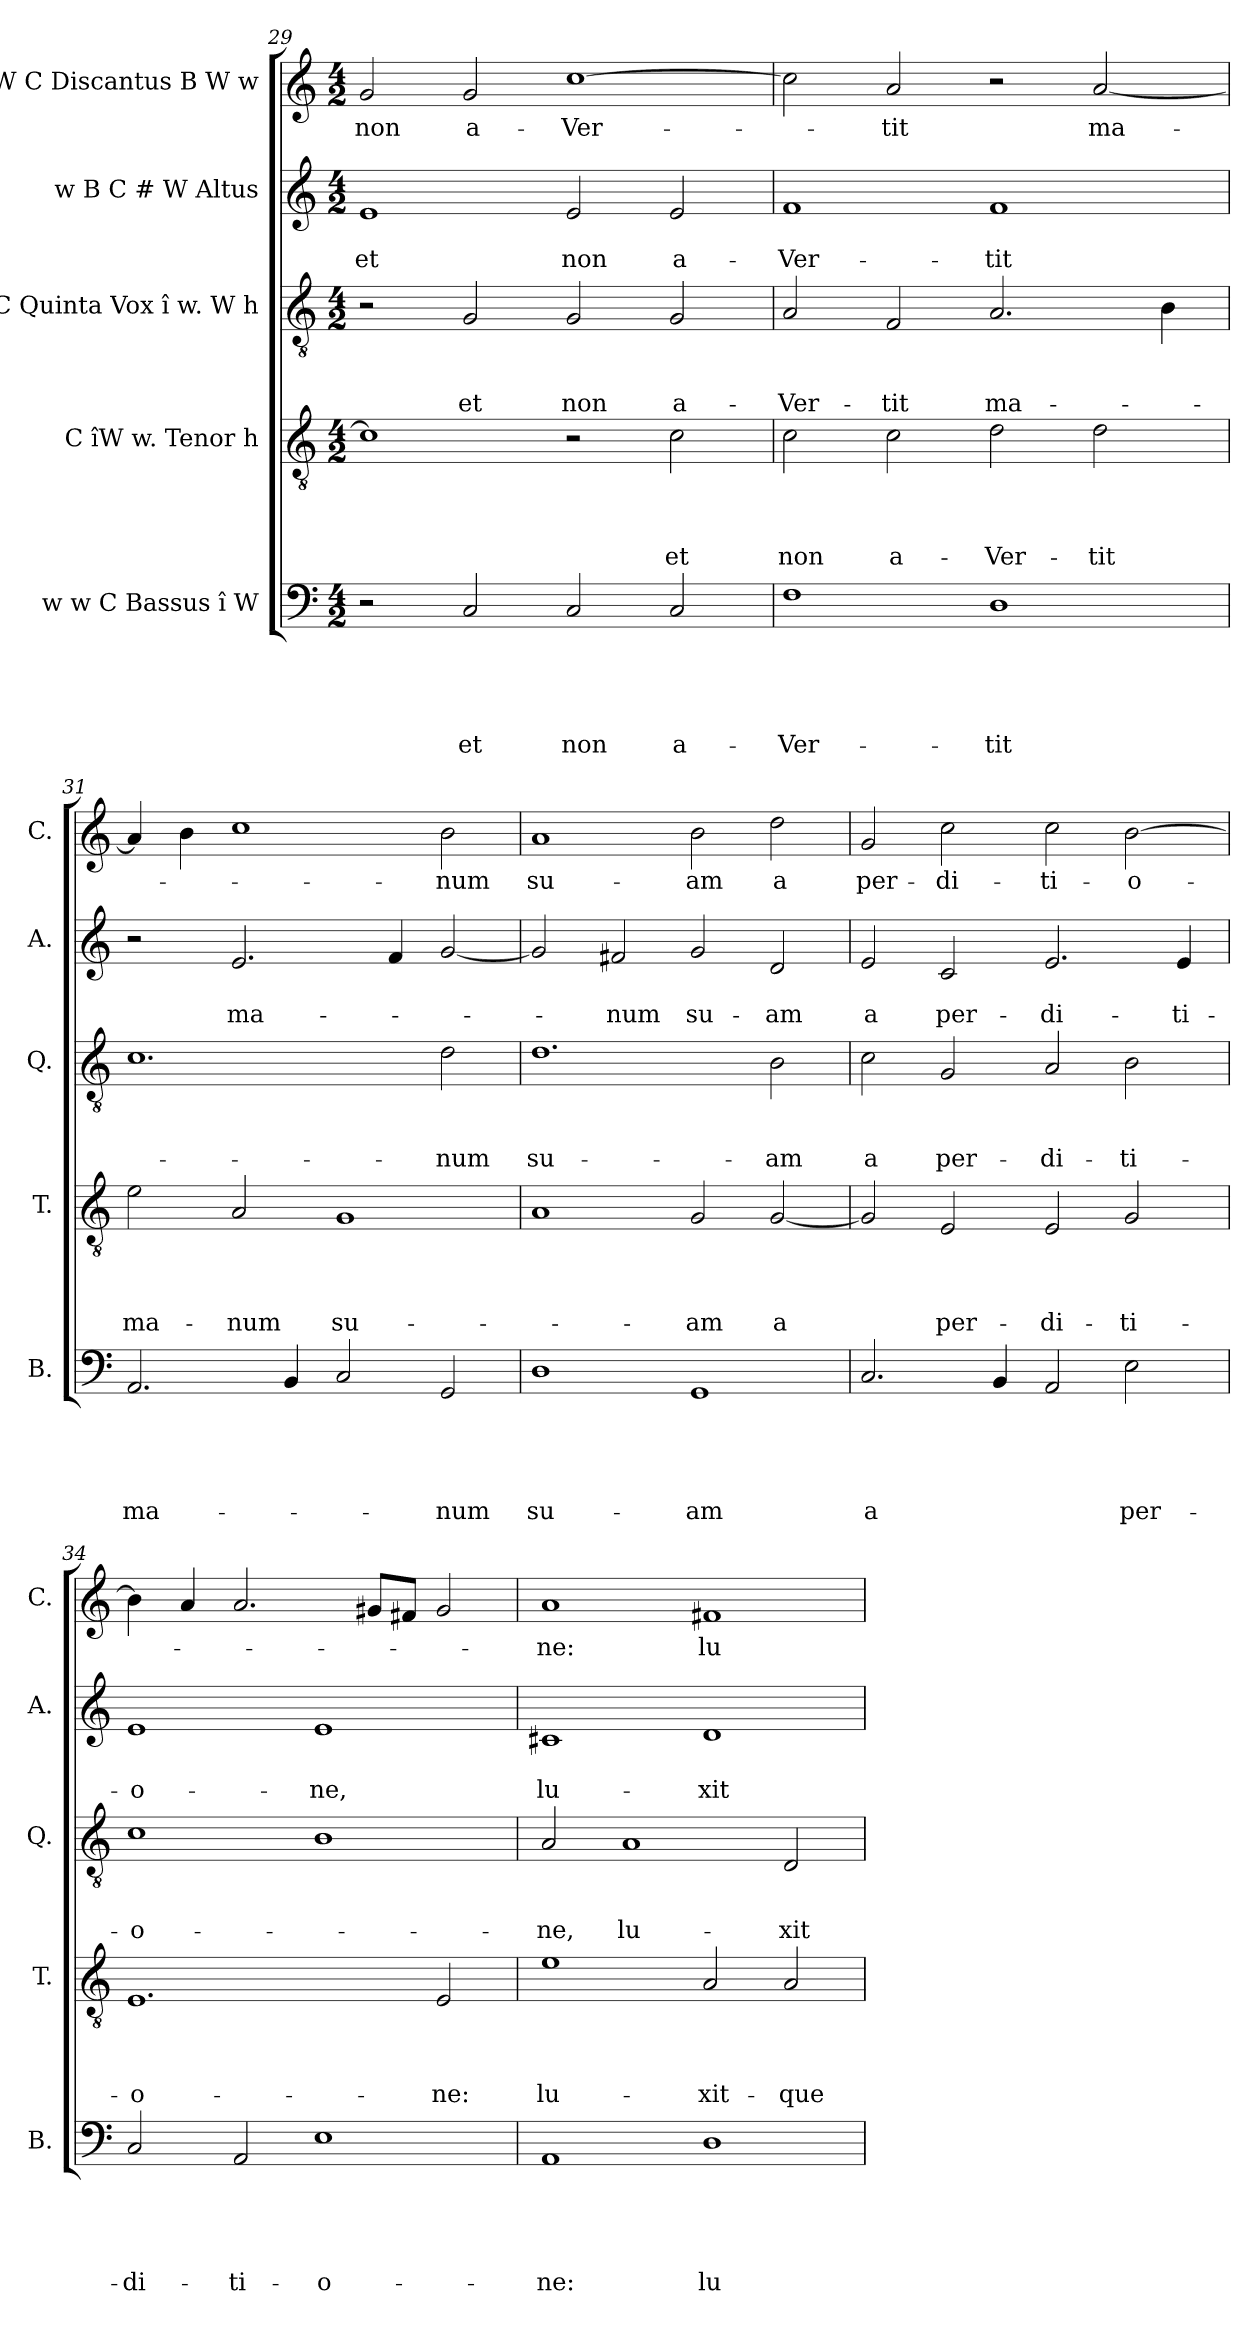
**kern	**text	**text	**text	**text	**text	**kern	**text	**text	**text	**text	**kern	**text	**text	**text	**kern	**text	**text	**kern	**text
*part5	*part5	*part5	*part5	*part5	*part5	*part4	*part4	*part4	*part4	*part4	*part3	*part3	*part3	*part3	*part2	*part2	*part2	*part1	*part1
*staff5	*staff5	*staff5	*staff5	*staff5	*staff5	*staff4	*staff4	*staff4	*staff4	*staff4	*staff3	*staff3	*staff3	*staff3	*staff2	*staff2	*staff2	*staff1	*staff1
*I"w w C Bassus î W	*	*	*	*	*	*I"C îW w. Tenor h	*	*	*	*	*I"C Quinta Vox î w. W h	*	*	*	*I"w B C # W Altus	*	*	*I"W C Discantus B W w	*
*I'B.	*	*	*	*	*	*I'T.	*	*	*	*	*I'Q.	*	*	*	*I'A.	*	*	*I'C.	*
*clefF4	*	*	*	*	*	*clefGv2	*	*	*	*	*clefGv2	*	*	*	*clefG2	*	*	*clefG2	*
*k[]	*	*	*	*	*	*k[]	*	*	*	*	*k[]	*	*	*	*k[]	*	*	*k[]	*
*C:	*	*	*	*	*	*C:	*	*	*	*	*C:	*	*	*	*C:	*	*	*C:	*
*M4/2	*	*	*	*	*	*M4/2	*	*	*	*	*M4/2	*	*	*	*M4/2	*	*	*M4/2	*
=29	=29	=29	=29	=29	=29	=29	=29	=29	=29	=29	=29	=29	=29	=29	=29	=29	=29	=29	=29
!	!	!	!	!	!	!	!	!	!	!	!	!	!	!	!	!	!LO:LY:b	!	!LO:LY:b
2r	.	.	.	.	.	1c]	.	.	.	.	2r	.	.	.	1e	.	et	2g/	non
!	!	!	!	!	!LO:LY:b	!	!	!	!	!	!	!	!	!LO:LY:b	!	!	!	!	!LO:LY:b
2C/	.	.	.	.	et	.	.	.	.	.	2G/	.	.	et	.	.	.	2g/	a-
!	!	!	!	!	!LO:LY:b	!	!	!	!	!	!	!	!	!LO:LY:b	!	!	!LO:LY:b	!	!LO:LY:b
2C/	.	.	.	.	non	2r	.	.	.	.	2G/	.	.	non	2e/	.	non	[>1cc	-Ver-
!	!	!	!	!	!LO:LY:b	!	!	!	!	!LO:LY:b	!	!	!	!LO:LY:b	!	!	!LO:LY:b	!	!
2C/	.	.	.	.	a-	2c\	.	.	.	et	2G/	.	.	a-	2e/	.	a-	.	.
=30	=30	=30	=30	=30	=30	=30	=30	=30	=30	=30	=30	=30	=30	=30	=30	=30	=30	=30	=30
!	!	!	!	!	!LO:LY:b	!	!	!	!	!LO:LY:b	!	!	!	!LO:LY:b	!	!	!LO:LY:b	!	!
1F	.	.	.	.	-Ver-	2c\	.	.	.	non	2A/	.	.	-Ver-	1f	.	-Ver-	2cc\]	.
!	!	!	!	!	!	!	!	!	!	!LO:LY:b	!	!	!	!LO:LY:b	!	!	!	!	!LO:LY:b
.	.	.	.	.	.	2c\	.	.	.	a-	2F/	.	.	-tit	.	.	.	2a/	-tit
!	!	!	!	!	!LO:LY:b	!	!	!	!	!LO:LY:b	!	!	!	!LO:LY:b	!	!	!LO:LY:b	!	!
1D	.	.	.	.	-tit	2d\	.	.	.	-Ver-	2.A/	.	.	ma-	1f	.	-tit	2r	.
!	!	!	!	!	!	!	!	!	!	!LO:LY:b	!	!	!	!	!	!	!	!	!LO:LY:b
.	.	.	.	.	.	2d\	.	.	.	-tit	.	.	.	.	.	.	.	[<2a/	ma-
.	.	.	.	.	.	.	.	.	.	.	4B\	.	.	.	.	.	.	.	.
!!LO:LB:g=z
=31	=31	=31	=31	=31	=31	=31	=31	=31	=31	=31	=31	=31	=31	=31	=31	=31	=31	=31	=31
!	!	!	!	!	!LO:LY:b	!	!	!	!	!LO:LY:b	!	!	!	!	!	!	!	!	!
2.AA/	.	.	.	.	ma-	2e\	.	.	.	ma-	1.c	.	.	.	2r	.	.	4a/]	.
.	.	.	.	.	.	.	.	.	.	.	.	.	.	.	.	.	.	4b\	.
!	!	!	!	!	!	!	!	!	!	!LO:LY:b	!	!	!	!	!	!	!LO:LY:b	!	!
.	.	.	.	.	.	2A/	.	.	.	-num	.	.	.	.	2.e/	.	ma-	1cc	.
4BB/	.	.	.	.	.	.	.	.	.	.	.	.	.	.	.	.	.	.	.
!	!	!	!	!	!	!	!	!	!	!LO:LY:b	!	!	!	!	!	!	!	!	!
2C/	.	.	.	.	.	1G	.	.	.	su-	.	.	.	.	.	.	.	.	.
.	.	.	.	.	.	.	.	.	.	.	.	.	.	.	4f/	.	.	.	.
!	!	!	!	!	!LO:LY:b	!	!	!	!	!	!	!	!	!LO:LY:b	!	!	!	!	!LO:LY:b
2GG/	.	.	.	.	-num	.	.	.	.	.	2d\	.	.	-num	[<2g/	.	.	2b\	-num
=32	=32	=32	=32	=32	=32	=32	=32	=32	=32	=32	=32	=32	=32	=32	=32	=32	=32	=32	=32
!	!	!	!	!	!LO:LY:b	!	!	!	!	!	!	!	!	!LO:LY:b	!	!	!	!	!LO:LY:b
1D	.	.	.	.	su-	1A	.	.	.	.	1.d	.	.	su-	2g/]	.	.	1a	su-
!	!	!	!	!	!	!	!	!	!	!	!	!	!	!	!	!	!LO:LY:b	!	!
.	.	.	.	.	.	.	.	.	.	.	.	.	.	.	2f#X/	.	-num	.	.
!	!	!	!	!	!LO:LY:b	!	!	!	!	!LO:LY:b	!	!	!	!	!	!	!LO:LY:b	!	!LO:LY:b
1GG	.	.	.	.	-am	2G/	.	.	.	-am	.	.	.	.	2g/	.	su-	2b\	-am
!	!	!	!	!	!	!	!	!	!	!LO:LY:b	!	!	!	!LO:LY:b	!	!	!LO:LY:b	!	!LO:LY:b
.	.	.	.	.	.	[<2G/	.	.	.	a	2B\	.	.	-am	2d/	.	-am	2dd\	a
=33	=33	=33	=33	=33	=33	=33	=33	=33	=33	=33	=33	=33	=33	=33	=33	=33	=33	=33	=33
!	!	!	!	!	!LO:LY:b	!	!	!	!	!	!	!	!	!LO:LY:b	!	!	!LO:LY:b	!	!LO:LY:b
2.C/	.	.	.	.	a	2G/]	.	.	.	.	2c\	.	.	a	2e/	.	a	2g/	per-
!	!	!	!	!	!	!	!	!	!	!LO:LY:b	!	!	!	!LO:LY:b	!	!	!LO:LY:b	!	!LO:LY:b
.	.	.	.	.	.	2E/	.	.	.	per-	2G/	.	.	per-	2c/	.	per-	2cc\	-di-
4BB/	.	.	.	.	.	.	.	.	.	.	.	.	.	.	.	.	.	.	.
!	!	!	!	!	!	!	!	!	!	!LO:LY:b	!	!	!	!LO:LY:b	!	!	!LO:LY:b	!	!LO:LY:b
2AA/	.	.	.	.	.	2E/	.	.	.	-di-	2A/	.	.	-di-	2.e/	.	-di-	2cc\	-ti-
!	!	!	!	!	!LO:LY:b	!	!	!	!	!LO:LY:b	!	!	!	!LO:LY:b	!	!	!	!	!LO:LY:b
2E\	.	.	.	.	per-	2G/	.	.	.	-ti-	2B\	.	.	-ti-	.	.	.	[>2b\	-o-
!	!	!	!	!	!	!	!	!	!	!	!	!	!	!	!	!	!LO:LY:b	!	!
.	.	.	.	.	.	.	.	.	.	.	.	.	.	.	4e/	.	-ti-	.	.
=34	=34	=34	=34	=34	=34	=34	=34	=34	=34	=34	=34	=34	=34	=34	=34	=34	=34	=34	=34
!	!	!	!	!	!LO:LY:b	!	!	!	!	!LO:LY:b	!	!	!	!LO:LY:b:rj	!	!	!LO:LY:b	!	!
2C/	.	.	.	.	-di-	1.E	.	.	.	-o-	1c	.	.	-o-	1e	.	-o-	4b\]	.
.	.	.	.	.	.	.	.	.	.	.	.	.	.	.	.	.	.	4a/	.
!	!	!	!	!	!LO:LY:b	!	!	!	!	!	!	!	!	!	!	!	!	!	!
2AA/	.	.	.	.	-ti-	.	.	.	.	.	.	.	.	.	.	.	.	2.a/	.
!	!	!	!	!	!LO:LY:b	!	!	!	!	!	!	!	!	!	!	!	!LO:LY:b	!	!
1E	.	.	.	.	-o-	.	.	.	.	.	1B	.	.	.	1e	.	-ne,	.	.
.	.	.	.	.	.	.	.	.	.	.	.	.	.	.	.	.	.	8g#/L	.
.	.	.	.	.	.	.	.	.	.	.	.	.	.	.	.	.	.	8f#/J	.
!	!	!	!	!	!	!	!	!	!	!LO:LY:b	!	!	!	!	!	!	!	!	!
.	.	.	.	.	.	2E/	.	.	.	-ne:	.	.	.	.	.	.	.	2g#/	.
=35	=35	=35	=35	=35	=35	=35	=35	=35	=35	=35	=35	=35	=35	=35	=35	=35	=35	=35	=35
!	!	!	!	!	!LO:LY:b	!	!	!	!	!LO:LY:b	!	!	!	!LO:LY:b	!	!	!LO:LY:b	!	!LO:LY:b
1AA	.	.	.	.	-ne:	1e	.	.	.	lu-	2A/	.	.	-ne,	1c#X	.	lu-	1a	-ne:
!	!	!	!	!	!	!	!	!	!	!	!	!	!	!LO:LY:b	!	!	!	!	!
.	.	.	.	.	.	.	.	.	.	.	1A	.	.	lu-	.	.	.	.	.
!	!	!	!	!	!LO:LY:b	!	!	!	!	!LO:LY:b	!	!	!	!	!	!	!LO:LY:b	!	!LO:LY:b
1D	.	.	.	.	lu-	2A/	.	.	.	-xit-	.	.	.	.	1d	.	-xit-	1f#X	lu-
!	!	!	!	!	!	!	!	!	!	!LO:LY:b	!	!	!	!LO:LY:b	!	!	!	!	!
.	.	.	.	.	.	2A/	.	.	.	-que	2D/	.	.	-xit-	.	.	.	.	.
=	=	=	=	=	=	=	=	=	=	=	=	=	=	=	=	=	=	=	=
*-	*-	*-	*-	*-	*-	*-	*-	*-	*-	*-	*-	*-	*-	*-	*-	*-	*-	*-	*-
